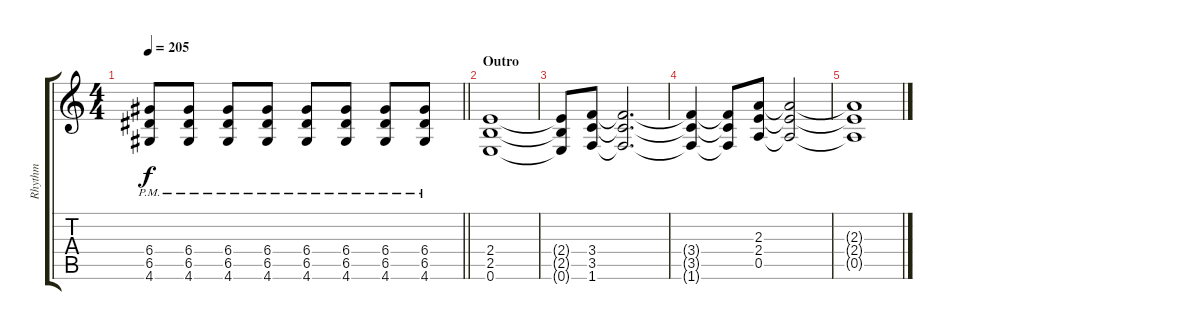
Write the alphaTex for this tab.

\track ("Rhythm" "Rhythm") {instrument distortionguitar}
\staff {score tabs}
\tuning (E4 B3 G3 D3 A2 E2) {hide}
\ts (4 4)
\tempo 205
\clef g2
\barLineRight lightlight
\ks c
(6.4{pm} 6.5{pm} 4.6{pm}).8{dy f} (6.4{pm} 6.5{pm} 4.6{pm}).8 (6.4{pm} 6.5{pm} 4.6{pm}).8 (6.4{pm} 6.5{pm} 4.6{pm}).8 (6.4{pm} 6.5{pm} 4.6{pm}).8 (6.4{pm} 6.5{pm} 4.6{pm}).8 (6.4{pm} 6.5{pm} 4.6{pm}).8 (6.4{pm} 6.5{pm} 4.6{pm}).8 |
\section ("" "Outro")
(2.4 2.5 0.6).1 |
(2.4{t} 2.5{t} 0.6{t}).8 (3.4 3.5 1.6).8 (3.4{t} 3.5{t} 1.6{t}).2{d} |
(3.4{t} 3.5{t} 1.6{t}).4 (3.4{t} 3.5{t} 1.6{t}).8 (2.3 2.4 0.5).8 (2.3{t} 2.4{t} 0.5{t}).2 |
(2.3{t} 2.4{t} 0.5{t}).1
